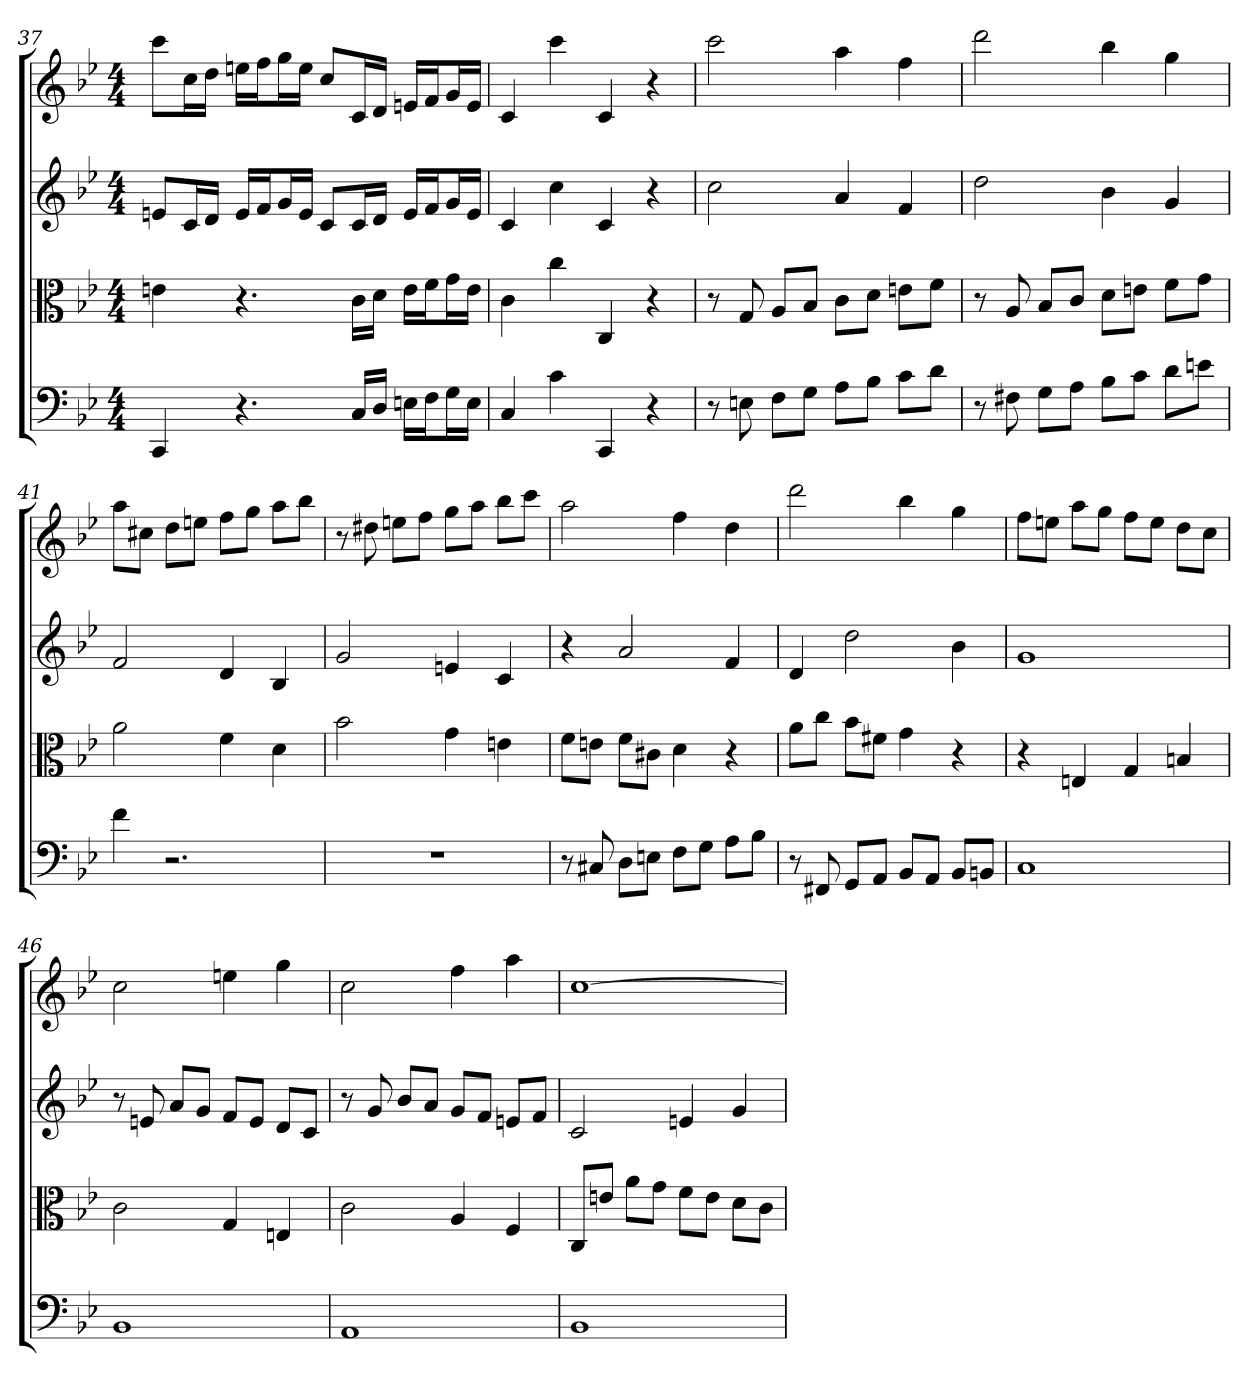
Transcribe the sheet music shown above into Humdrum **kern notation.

**kern	**kern	**kern	**kern
*part4	*part3	*part2	*part1
*staff4	*staff3	*staff2	*staff1
*clefF4	*clefC3	*	*
*k[b-e-]	*k[b-e-]	*k[b-e-]	*k[b-e-]
*B-:	*B-:	*B-:	*B-:
*M4/4	*M4/4	*M4/4	*M4/4
=37	=37	=37	=37
4CC	4en	8enL	8cccL
.	.	16cL	16ccL
.	.	16dJJ	16ddJJ
4.r	4.r	16eLL	16eenLL
.	.	16fJ	16ffJ
.	.	16gL	16ggL
.	.	16eJJ	16eeJJ
.	.	8cL	8ccL
16C/LL	16c\LL	16cL	16cL
16D/JJ	16d\JJ	16dJJ	16dJJ
16En\LL	16e\LL	16eLL	16enLL
16F\J	16f\J	16fJ	16fJ
16G\L	16g\L	16gL	16gL
16E\JJ	16e\JJ	16eJJ	16eJJ
=38	=38	=38	=38
4C	4c	4c	4c
4c	4cc	4cc	4ccc
4CC	4C	4c	4c
4r	4r	4r	4r
=39	=39	=39	=39
8r	8r	2cc	2ccc
8En	8G	.	.
8F\L	8A/L	.	.
8G\J	8B-/J	.	.
8A\L	8c\L	4a	4aa
8B-\J	8d\J	.	.
8c\L	8en\L	4f	4ff
8d\J	8f\J	.	.
=40	=40	=40	=40
8r	8r	2dd	2ddd
8F#X	8A	.	.
8G\L	8B-/L	.	.
8A\J	8c/J	.	.
8B-\L	8d\L	4b-	4bb-
8c\J	8en\J	.	.
8d\L	8f\L	4g	4gg
8en\J	8g\J	.	.
=41	=41	=41	=41
4f	2a	2f	8aaL
.	.	.	8cc#XJ
2.r	.	.	8ddL
.	.	.	8eenJ
.	4f	4d	8ffL
.	.	.	8ggJ
.	4d	4B-	8aaL
.	.	.	8bb-J
=42	=42	=42	=42
1r	2b-	2g	8r
.	.	.	8dd#X
.	.	.	8eenL
.	.	.	8ffJ
.	4g	4en	8ggL
.	.	.	8aaJ
.	4en	4c	8bb-L
.	.	.	8cccJ
=43	=43	=43	=43
8r	8f\L	4r	2aa
8C#X	8en\J	.	.
8D\L	8f\L	2a	.
8En\J	8c#X\J	.	.
8F\L	4d	.	4ff
8G\J	.	.	.
8A\L	4r	4f	4dd
8B-\J	.	.	.
=44	=44	=44	=44
8r	8a\L	4d	2ddd
8FF#X	8cc\J	.	.
8GG/L	8b-\L	2dd	.
8AA/J	8f#X\J	.	.
8BB-/L	4g	.	4bb-
8AA/J	.	.	.
8BB-/L	4r	4b-	4gg
8BBn/J	.	.	.
=45	=45	=45	=45
1C	4r	1g	8ffL
.	.	.	8eenJ
.	4En	.	8aaL
.	.	.	8ggJ
.	4G	.	8ffL
.	.	.	8eeJ
.	4Bn	.	8ddL
.	.	.	8ccJ
=46	=46	=46	=46
1BB-	2c	8r	2cc
.	.	8en	.
.	.	8aL	.
.	.	8gJ	.
.	4G	8fL	4een
.	.	8eJ	.
.	4En	8dL	4gg
.	.	8cJ	.
=47	=47	=47	=47
1AA	2c	8r	2cc
.	.	8g	.
.	.	8b-L	.
.	.	8aJ	.
.	4A	8gL	4ff
.	.	8fJ	.
.	4F	8enL	4aa
.	.	8fJ	.
=48	=48	=48	=48
1BB-	8C/L	2c	[1cc
.	8en/J	.	.
.	8a\L	.	.
.	8g\J	.	.
.	8f\L	4en	.
.	8e\J	.	.
.	8d\L	4g	.
.	8c\J	.	.
=	=	=	=
*-	*-	*-	*-
